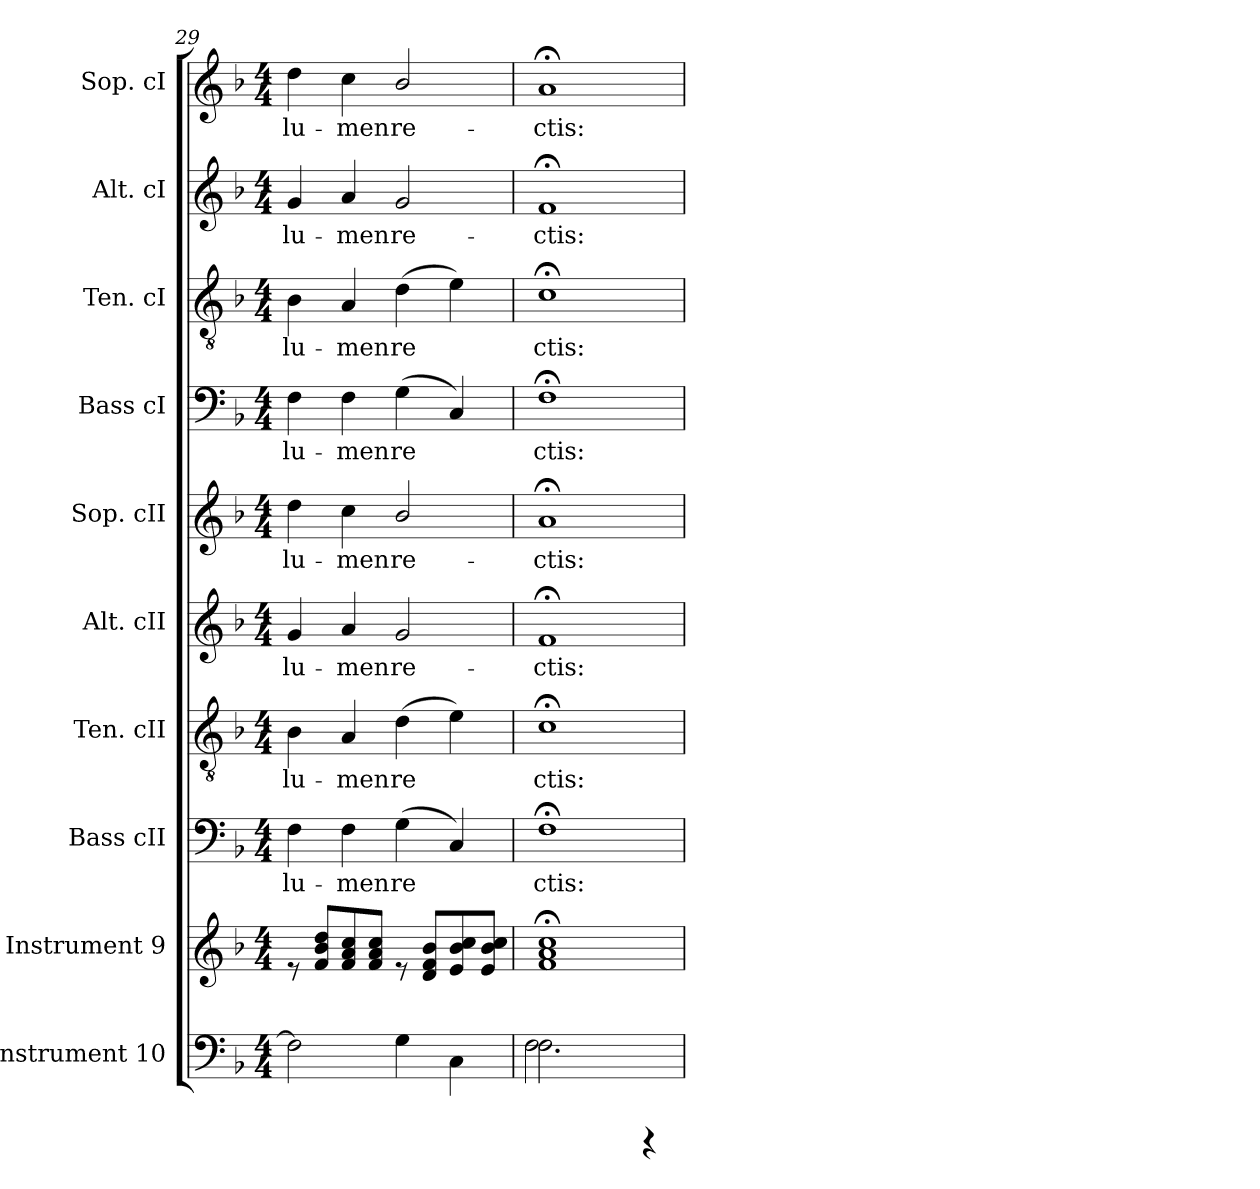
**kern	**kern	**kern	**text	**kern	**text	**kern	**text	**kern	**text	**kern	**text	**kern	**text	**kern	**text	**kern	**text
*part10	*part9	*part8	*part8	*part7	*part7	*part6	*part6	*part5	*part5	*part4	*part4	*part3	*part3	*part2	*part2	*part1	*part1
*staff10	*staff9	*staff8	*staff8	*staff7	*staff7	*staff6	*staff6	*staff5	*staff5	*staff4	*staff4	*staff3	*staff3	*staff2	*staff2	*staff1	*staff1
*I"Instrument 10	*I"Instrument 9	*I"Bass cII	*	*I"Ten. cII	*	*I"Alt. cII	*	*I"Sop. cII	*	*I"Bass cI	*	*I"Ten. cI	*	*I"Alt. cI	*	*I"Sop. cI	*
*	*	*I'Bass cII	*	*I'Ten. cII	*	*I'Alt. cII	*	*I'Sop. cII	*	*I'Bass cI	*	*I'Ten. cI	*	*I'Alt. cI	*	*I'Sop. cI	*
*clefF4	*clefG2	*clefF4	*	*clefGv2	*	*clefG2	*	*clefG2	*	*clefF4	*	*clefGv2	*	*clefG2	*	*clefG2	*
*k[b-]	*k[b-]	*k[b-]	*	*k[b-]	*	*k[b-]	*	*k[b-]	*	*k[b-]	*	*k[b-]	*	*k[b-]	*	*k[b-]	*
*F:	*F:	*F:	*	*F:	*	*F:	*	*F:	*	*F:	*	*F:	*	*F:	*	*F:	*
*M4/4	*M4/4	*M4/4	*	*M4/4	*	*M4/4	*	*M4/4	*	*M4/4	*	*M4/4	*	*M4/4	*	*M4/4	*
=29	=29	=29	=29	=29	=29	=29	=29	=29	=29	=29	=29	=29	=29	=29	=29	=29	=29
!	!	!	!LO:LY:b:rj	!	!LO:LY:b:rj	!	!LO:LY:b:rj	!	!LO:LY:b:rj	!	!LO:LY:b:rj	!	!LO:LY:b:rj	!	!LO:LY:b:rj	!	!LO:LY:b:rj
2F\]	8rd	4F\	lu-	4B-\	lu-	4g/	lu-	4dd\	lu-	4F\	lu-	4B-\	lu-	4g/	lu-	4dd\	lu-
.	8dd/ 8b-/ 8f/L	.	.	.	.	.	.	.	.	.	.	.	.	.	.	.	.
!	!	!	!LO:LY:b:rj	!	!LO:LY:b:rj	!	!LO:LY:b:rj	!	!LO:LY:b:rj	!	!LO:LY:b:rj	!	!LO:LY:b:rj	!	!LO:LY:b:rj	!	!LO:LY:b:rj
.	8cc/ 8a/ 8f/	4F\	-men	4A/	-men	4a/	-men	4cc\	-men	4F\	-men	4A/	-men	4a/	-men	4cc\	-men
.	8cc/ 8a/ 8f/J	.	.	.	.	.	.	.	.	.	.	.	.	.	.	.	.
!	!	!	!LO:LY:b:rj	!	!LO:LY:b:rj	!	!LO:LY:b:rj	!	!LO:LY:b:rj	!	!LO:LY:b:rj	!	!LO:LY:b:rj	!	!LO:LY:b:rj	!	!LO:LY:b:rj
4G\	8rd	(>4G\	re-	(>4d\	re-	2g/	re-	2b-/	re-	(>4G\	re-	(>4d\	re-	2g/	re-	2b-/	re-
.	8f/ 8d/ 8b-/L	.	.	.	.	.	.	.	.	.	.	.	.	.	.	.	.
!	!	!	!LO:LY:b:rj	!	!LO:LY:b:rj	!	!	!	!	!	!LO:LY:b:rj	!	!LO:LY:b:rj	!	!	!	!
4C\	8b-/ 8e/ 8cc/	4C/)	--	4e\)	--	.	.	.	.	4C/)	--	4e\)	--	.	.	.	.
.	8b-/ 8e/ 8cc/J	.	.	.	.	.	.	.	.	.	.	.	.	.	.	.	.
=30	=30	=30	=30	=30	=30	=30	=30	=30	=30	=30	=30	=30	=30	=30	=30	=30	=30
*^	*	*	*	*	*	*	*	*	*	*	*	*	*	*	*	*	*
!	!	!	!	!LO:LY:b:rj	!	!LO:LY:b:rj	!	!LO:LY:b:rj	!	!LO:LY:b:rj	!	!LO:LY:b:rj	!	!LO:LY:b:rj	!	!LO:LY:b:rj	!	!LO:LY:b:rj
2.F\	2F\	1cc;< 1a;< 1f;<	1F;<	-ctis:	1c;<	-ctis:	1f;<	-ctis:	1a;<	-ctis:	1F;<	-ctis:	1c;<	-ctis:	1f;<	-ctis:	1a;<	-ctis:
.	2ryy	.	.	.	.	.	.	.	.	.	.	.	.	.	.	.	.	.
4rAAAA	.	.	.	.	.	.	.	.	.	.	.	.	.	.	.	.	.	.
*v	*v	*	*	*	*	*	*	*	*	*	*	*	*	*	*	*	*	*
=	=	=	=	=	=	=	=	=	=	=	=	=	=	=	=	=	=
*-	*-	*-	*-	*-	*-	*-	*-	*-	*-	*-	*-	*-	*-	*-	*-	*-	*-
